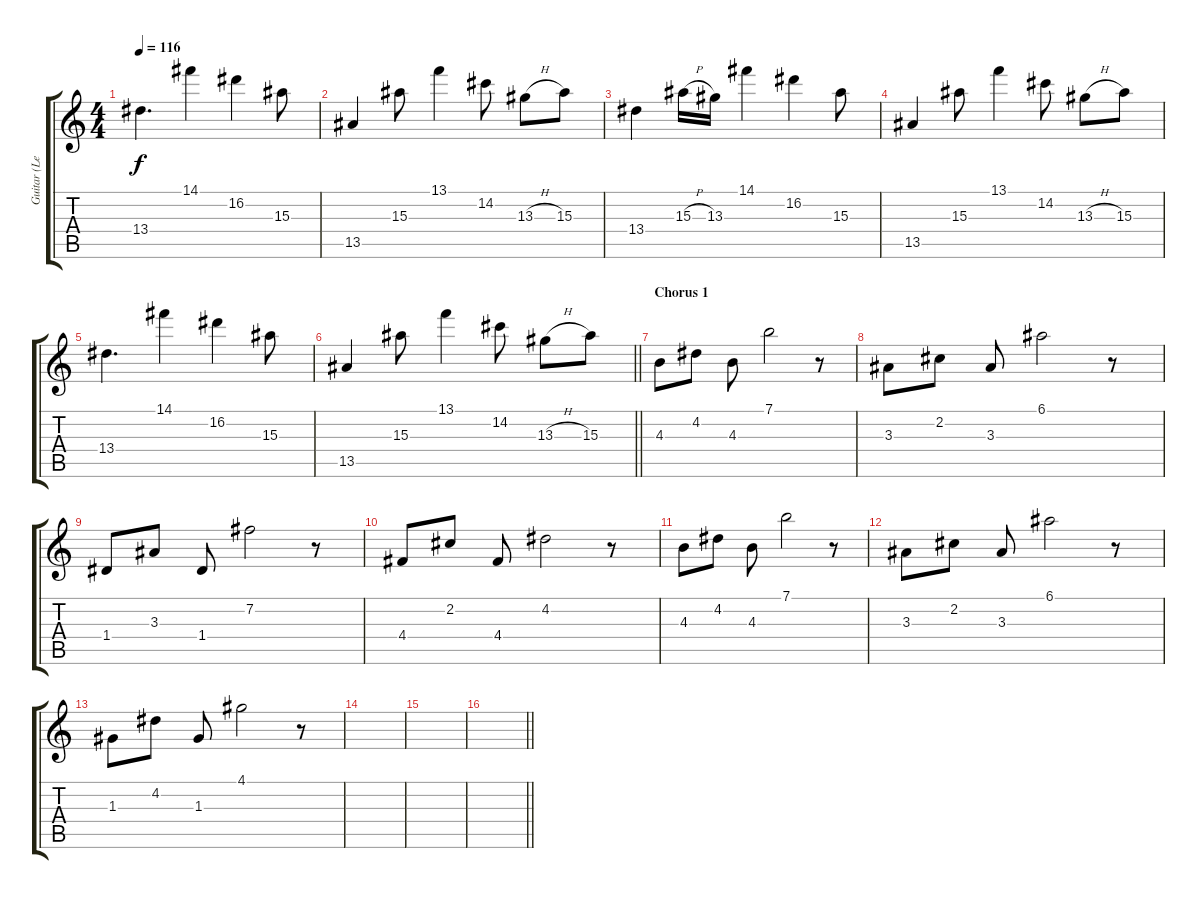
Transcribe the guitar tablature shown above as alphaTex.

\track ("Guitar (Lead)" "Guitar (Le") {instrument electricguitarjazz}
\staff {score tabs}
\tuning (E4 B3 G3 D3 A2 E2) {hide}
\ts (4 4)
\tempo 116
\clef g2
\ks c
13.4.4{d dy f} 14.1.4 16.2.4 15.3.8 |
13.5.4 15.3.8 13.1.4 14.2.8 13.3{h}.8 15.3.8 |
13.4.4 15.3{h}.16 13.3.16 14.1.4 16.2.4 15.3.8 |
13.5.4 15.3.8 13.1.4 14.2.8 13.3{h}.8 15.3.8 |
13.4.4{d} 14.1.4 16.2.4 15.3.8 |
\barLineRight lightlight
13.5.4 15.3.8 13.1.4 14.2.8 13.3{h}.8 15.3.8 |
\section ("" "Chorus 1")
4.3.8 4.2.8 4.3.8 7.1.2 r.8 |
3.3.8 2.2.8 3.3.8 6.1.2 r.8 |
1.4.8 3.3.8 1.4.8 7.2.2 r.8 |
4.4.8 2.2.8 4.4.8 4.2.2 r.8 |
4.3.8 4.2.8 4.3.8 7.1.2 r.8 |
3.3.8 2.2.8 3.3.8 6.1.2 r.8 |
1.3.8 4.2.8 1.3.8 4.1.2 r.8 |
|
|
\barLineRight lightlight
